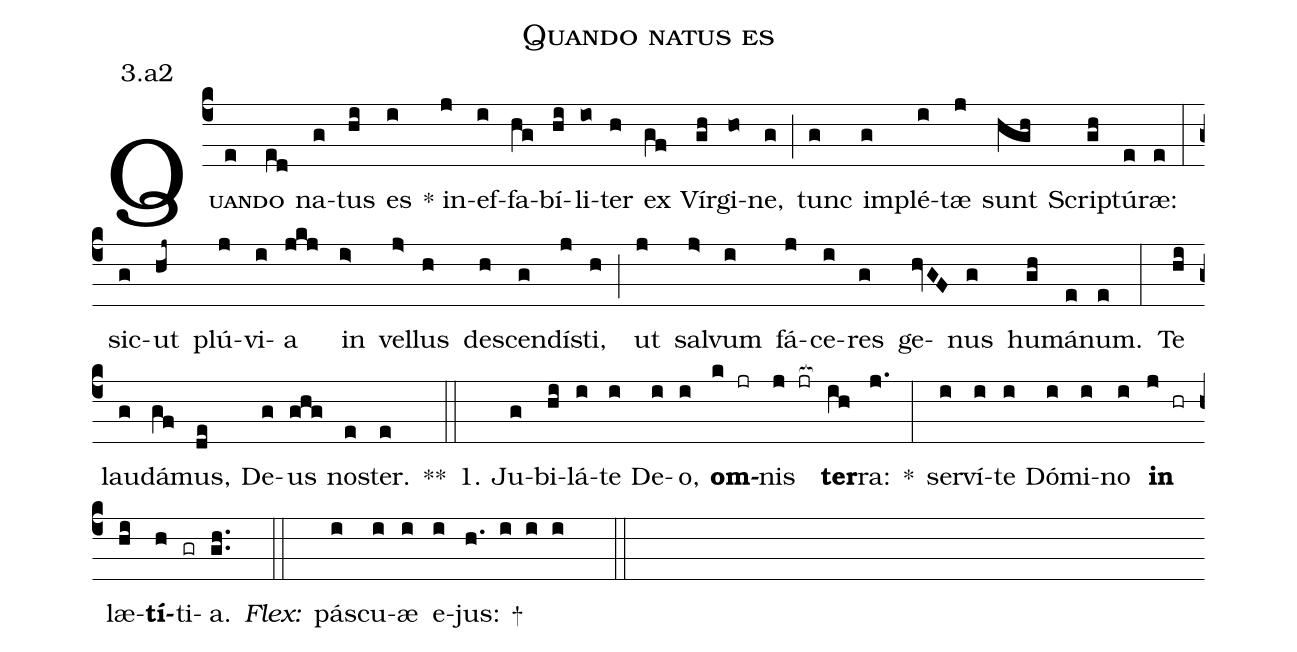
name:Quando natus es;
office-part:Antiphona;
mode:3;
annotation: 3.a2;
%%
(c4) Q<sc>uan(e)do</sc>(ed) na(g)tus(hi) es(i) * in(j)ef(i)fa(hg)bí(hi)li(io)ter(h) ex(gf) Vír(gh)gi(ho)ne,(g) (;) tunc(g) im(g)plé(i)tæ(j) sunt(hgh) Scri(gh)ptú(e)ræ:(e) (:) sic(g)ut(hj~) plú(j)vi(i)a(jkj) in(i>) vel(j>)lus(h) de(h)scen(g)dí(j)sti,(h) (;) ut(j) sal(j>)vum(i) fá(j)ce(i)res(g) ge(hvGF)nus(g) hu(gh)má(e)num.(e) (:) Te(hi) lau(g)dá(gf)mus,(de) De(g)us(ghg) no(e)ster.(e) **(::)
1. Ju(g)bi(hi)lá(i)te(i) De(i)o,(i) <b>om</b>(k jr)nis(j jr[ocb:1{]) <b>ter</b>(ih[ocb:0}])ra:(j.) *(:) ser(i)ví(i)te(i) Dó(i)mi(i)no(i) <b>in</b>(j hr) læ(hi)<b>tí</b>(h)ti(gr)a.(gh..) <i>Flex:</i>(::)  pás(i)cu(i)æ(i) e(i)jus: +(h. i i i  ::)
